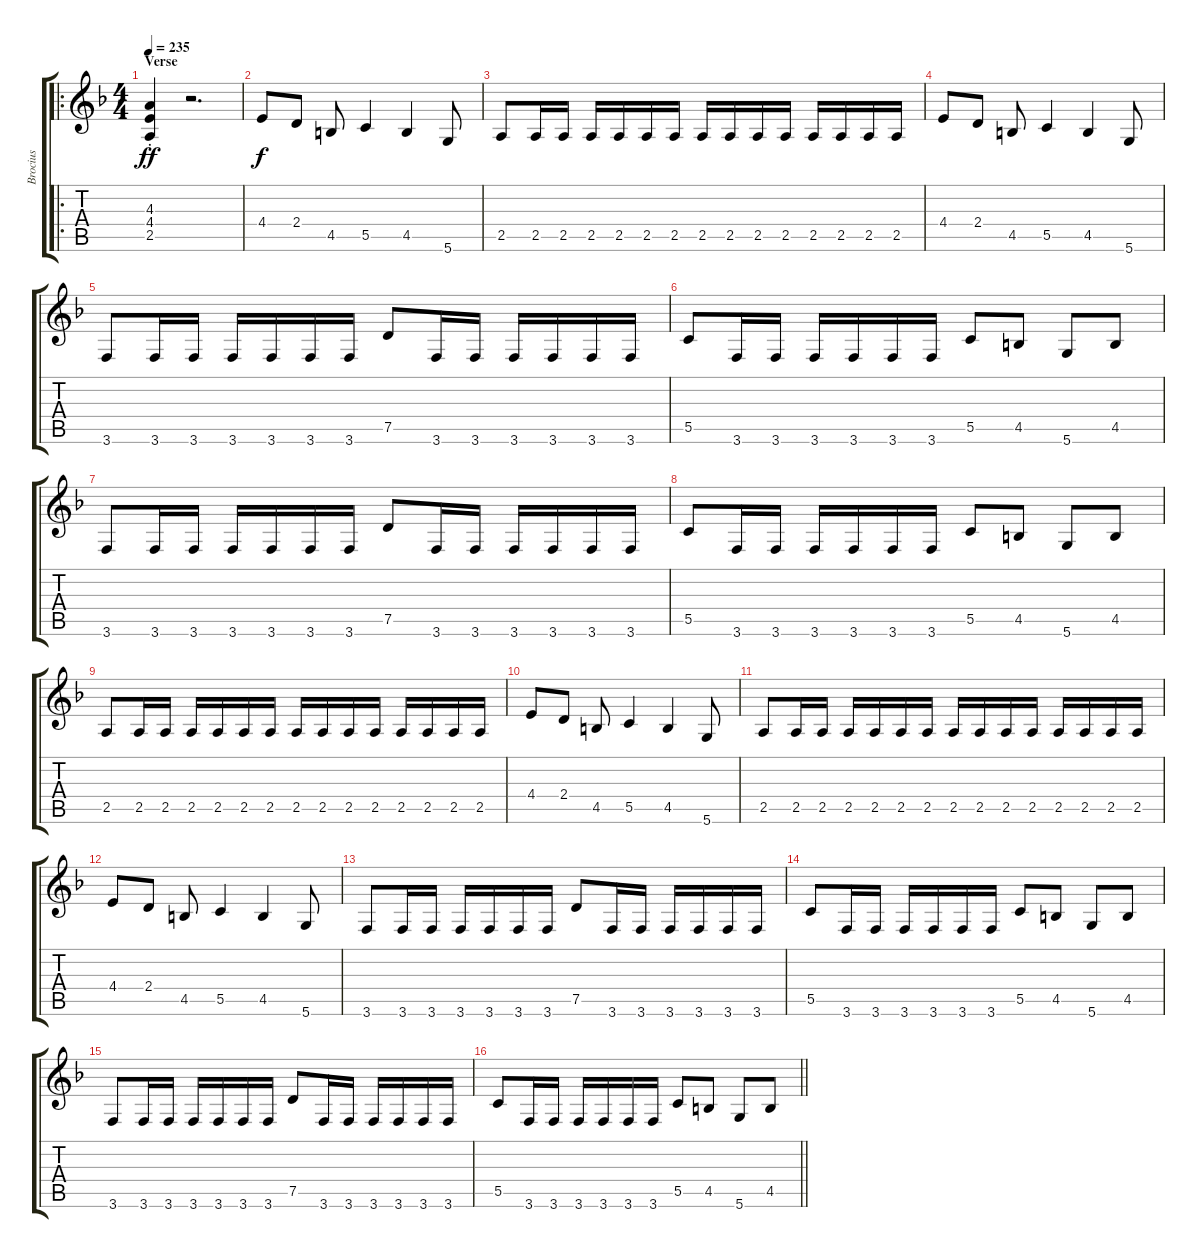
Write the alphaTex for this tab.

\track ("Brocius" "Brocius") {instrument distortionguitar}
\staff {score tabs}
\tuning (D4 A3 F3 C3 G2 D2) {hide}
\ro
\ts (4 4)
\section ("" "Verse")
\tempo 235
\clef g2
\ks f
(4.3{st} 4.4{st} 2.5{st}).4{dy ff} r.2{d} |
4.4.8{dy f} 2.4.8 4.5.8 5.5.4 4.5.4 5.6.8 |
2.5.8 2.5.16 2.5.16 2.5.16 2.5.16 2.5.16 2.5.16 2.5.16 2.5.16 2.5.16 2.5.16 2.5.16 2.5.16 2.5.16 2.5.16 |
4.4.8 2.4.8 4.5.8 5.5.4 4.5.4 5.6.8 |
3.6.8 3.6.16 3.6.16 3.6.16 3.6.16 3.6.16 3.6.16 7.5.8 3.6.16 3.6.16 3.6.16 3.6.16 3.6.16 3.6.16 |
5.5.8 3.6.16 3.6.16 3.6.16 3.6.16 3.6.16 3.6.16 5.5.8 4.5.8 5.6.8 4.5.8 |
3.6.8 3.6.16 3.6.16 3.6.16 3.6.16 3.6.16 3.6.16 7.5.8 3.6.16 3.6.16 3.6.16 3.6.16 3.6.16 3.6.16 |
5.5.8 3.6.16 3.6.16 3.6.16 3.6.16 3.6.16 3.6.16 5.5.8 4.5.8 5.6.8 4.5.8 |
2.5.8 2.5.16 2.5.16 2.5.16 2.5.16 2.5.16 2.5.16 2.5.16 2.5.16 2.5.16 2.5.16 2.5.16 2.5.16 2.5.16 2.5.16 |
4.4.8 2.4.8 4.5.8 5.5.4 4.5.4 5.6.8 |
2.5.8 2.5.16 2.5.16 2.5.16 2.5.16 2.5.16 2.5.16 2.5.16 2.5.16 2.5.16 2.5.16 2.5.16 2.5.16 2.5.16 2.5.16 |
4.4.8 2.4.8 4.5.8 5.5.4 4.5.4 5.6.8 |
3.6.8 3.6.16 3.6.16 3.6.16 3.6.16 3.6.16 3.6.16 7.5.8 3.6.16 3.6.16 3.6.16 3.6.16 3.6.16 3.6.16 |
5.5.8 3.6.16 3.6.16 3.6.16 3.6.16 3.6.16 3.6.16 5.5.8 4.5.8 5.6.8 4.5.8 |
3.6.8 3.6.16 3.6.16 3.6.16 3.6.16 3.6.16 3.6.16 7.5.8 3.6.16 3.6.16 3.6.16 3.6.16 3.6.16 3.6.16 |
\barLineRight lightlight
5.5.8 3.6.16 3.6.16 3.6.16 3.6.16 3.6.16 3.6.16 5.5.8 4.5.8 5.6.8 4.5.8
